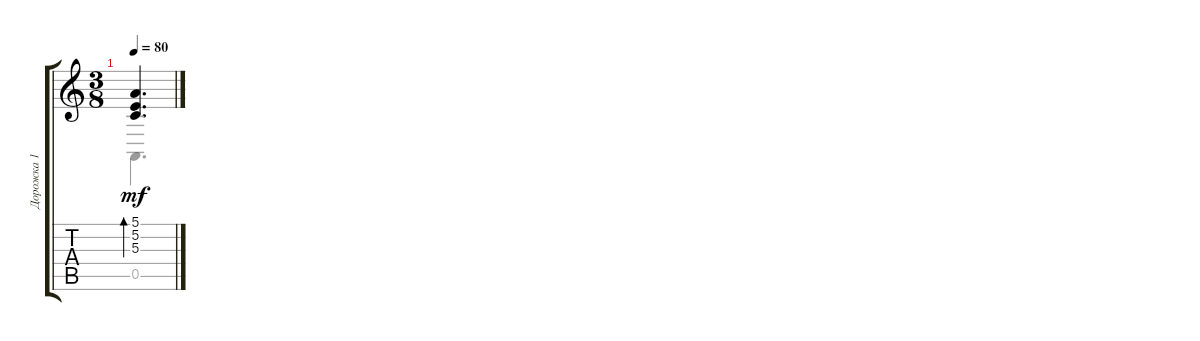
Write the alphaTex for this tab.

\track ("Дорожка 1" "Дорожка 1") {instrument acousticgrandpiano}
\staff {score tabs}
\tuning (E4 B3 G3 D3 A2 E2) {hide}
\voice
\ts (3 8)
\tempo 80
\clef g2
\ks c
(5.1 5.2 5.3).4{d bd 240 dy mf}
\voice
\clef g2
\ottava regular
\simile none
\ks c
0.5.4{d dy mf}
